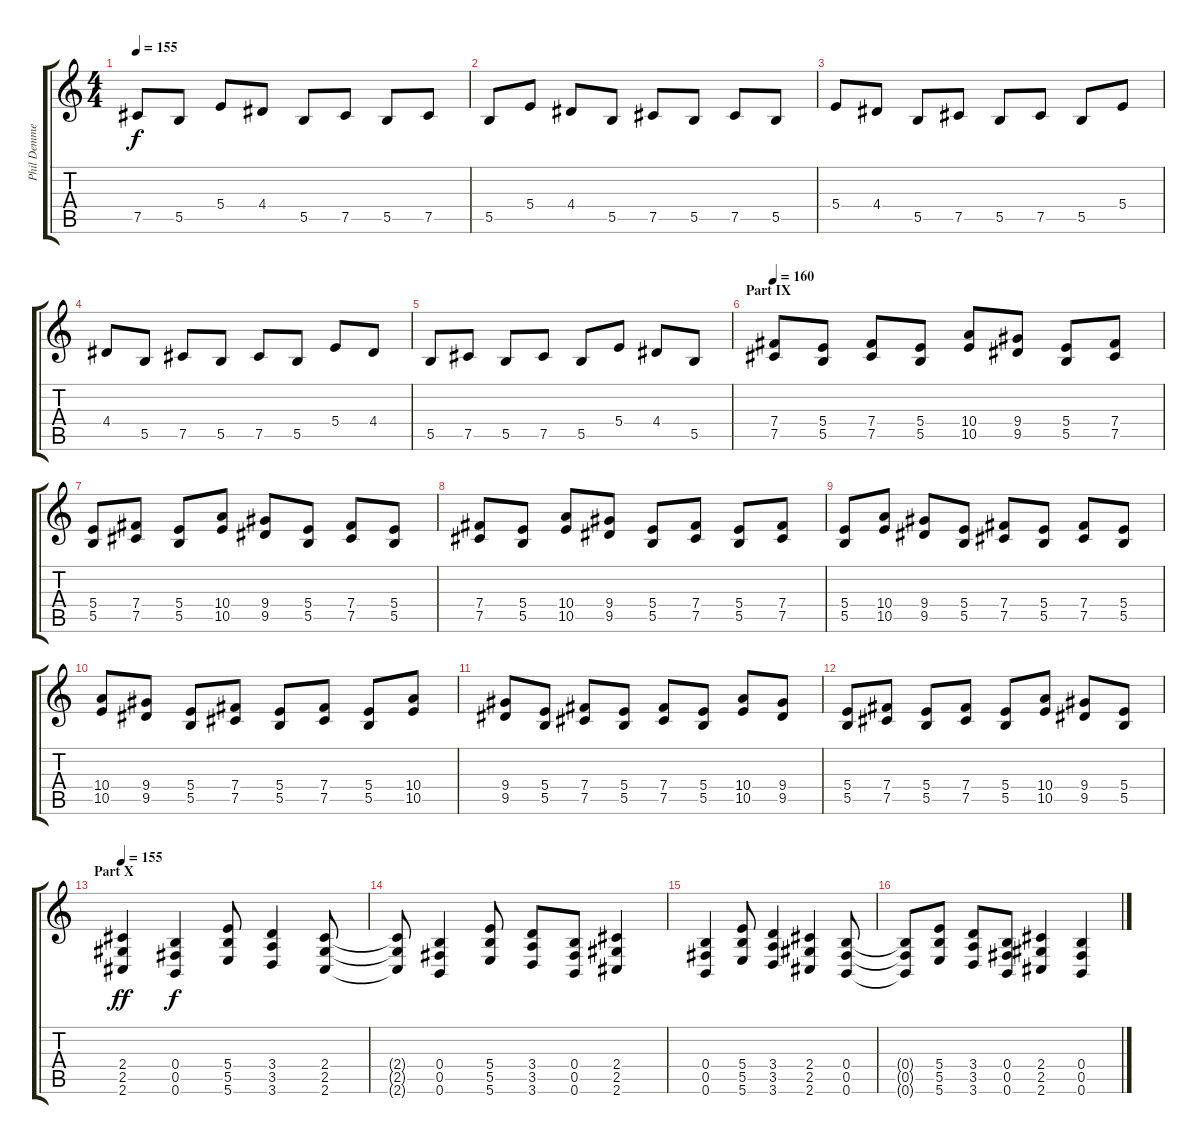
\track ("Phil Demmel" "Phil Demme") {instrument distortionguitar}
\staff {score tabs}
\tuning (Db4 Ab3 E3 B2 Gb2 B1) {hide}
\ts (4 4)
\tempo 155
\clef g2
\ks c
7.5.8{dy f} 5.5.8 5.4.8 4.4.8 5.5.8 7.5.8 5.5.8 7.5.8 |
5.5.8 5.4.8 4.4.8 5.5.8 7.5.8 5.5.8 7.5.8 5.5.8 |
5.4.8 4.4.8 5.5.8 7.5.8 5.5.8 7.5.8 5.5.8 5.4.8 |
4.4.8 5.5.8 7.5.8 5.5.8 7.5.8 5.5.8 5.4.8 4.4.8 |
5.5.8 7.5.8 5.5.8 7.5.8 5.5.8 5.4.8 4.4.8 5.5.8 |
\section ("" "Part IX")
\tempo 160
(7.4 7.5).8 (5.4 5.5).8 (7.4 7.5).8 (5.4 5.5).8 (10.4 10.5).8 (9.4 9.5).8 (5.4 5.5).8 (7.4 7.5).8 |
(5.4 5.5).8 (7.4 7.5).8 (5.4 5.5).8 (10.4 10.5).8 (9.4 9.5).8 (5.4 5.5).8 (7.4 7.5).8 (5.4 5.5).8 |
(7.4 7.5).8 (5.4 5.5).8 (10.4 10.5).8 (9.4 9.5).8 (5.4 5.5).8 (7.4 7.5).8 (5.4 5.5).8 (7.4 7.5).8 |
(5.4 5.5).8 (10.4 10.5).8 (9.4 9.5).8 (5.4 5.5).8 (7.4 7.5).8 (5.4 5.5).8 (7.4 7.5).8 (5.4 5.5).8 |
(10.4 10.5).8 (9.4 9.5).8 (5.4 5.5).8 (7.4 7.5).8 (5.4 5.5).8 (7.4 7.5).8 (5.4 5.5).8 (10.4 10.5).8 |
(9.4 9.5).8 (5.4 5.5).8 (7.4 7.5).8 (5.4 5.5).8 (7.4 7.5).8 (5.4 5.5).8 (10.4 10.5).8 (9.4 9.5).8 |
(5.4 5.5).8 (7.4 7.5).8 (5.4 5.5).8 (7.4 7.5).8 (5.4 5.5).8 (10.4 10.5).8 (9.4 9.5).8 (5.4 5.5).8 |
\section ("" "Part X")
\tempo 155
(2.4 2.5 2.6).4{dy ff} (0.4 0.5 0.6).4{dy f} (5.4 5.5 5.6).8 (3.4 3.5 3.6).4 (2.4 2.5 2.6).8 |
(2.4{t} 2.5{t} 2.6{t}).8 (0.4 0.5 0.6).4 (5.4 5.5 5.6).8 (3.4 3.5 3.6).8 (0.4 0.5 0.6).8 (2.4 2.5 2.6).4 |
(0.4 0.5 0.6).4 (5.4 5.5 5.6).8 (3.4 3.5 3.6).4 (2.4 2.5 2.6).4 (0.4 0.5 0.6).8 |
(0.4{t} 0.5{t} 0.6{t}).8 (5.4 5.5 5.6).8 (3.4 3.5 3.6).8 (0.4 0.5 0.6).8 (2.4 2.5 2.6).4 (0.4 0.5 0.6).4
